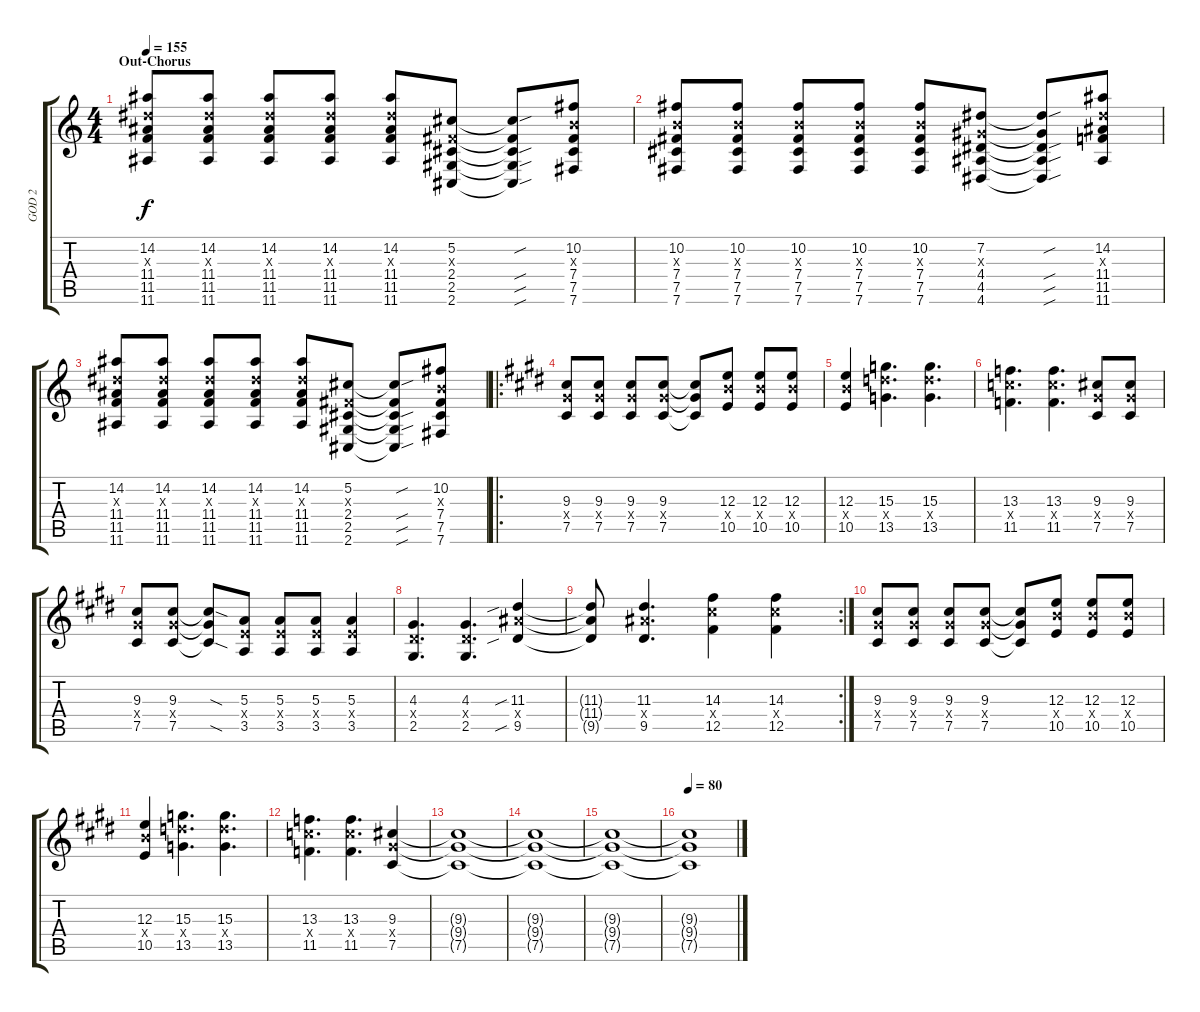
\track ("GOD 2" "GOD 2") {instrument distortionguitar}
\staff {score tabs}
\tuning (Db4 Ab3 E3 B2 Gb2 B1) {hide}
\ts (4 4)
\section ("" "Out-Chorus")
\tempo 155
\clef g2
\ks c
(14.2 11.3{x} 11.4 11.5 11.6).8{dy f} (14.2 11.3{x} 11.4 11.5 11.6).8 (14.2 11.3{x} 11.4 11.5 11.6).8 (14.2 11.3{x} 11.4 11.5 11.6).8 (14.2 11.3{x} 11.4 11.5 11.6).8 (5.2 2.3{x} 2.4 2.5 2.6).8 (5.2{sou t} 2.3{t} 2.4{sou t} 2.5{sou t} 2.6{sou t}).8 (10.2 7.3{x} 7.4 7.5 7.6).8 |
(10.2 7.3{x} 7.4 7.5 7.6).8 (10.2 7.3{x} 7.4 7.5 7.6).8 (10.2 7.3{x} 7.4 7.5 7.6).8 (10.2 7.3{x} 7.4 7.5 7.6).8 (10.2 7.3{x} 7.4 7.5 7.6).8 (7.2 4.3{x} 4.4 4.5 4.6).8 (7.2{sou t} 4.3{t} 4.4{sou t} 4.5{sou t} 4.6{sou t}).8 (14.2 11.3{x} 11.4 11.5 11.6).8 |
(14.2 11.3{x} 11.4 11.5 11.6).8 (14.2 11.3{x} 11.4 11.5 11.6).8 (14.2 11.3{x} 11.4 11.5 11.6).8 (14.2 11.3{x} 11.4 11.5 11.6).8 (14.2 11.3{x} 11.4 11.5 11.6).8 (5.2 2.3{x} 2.4 2.5 2.6).8 (5.2{sou t} 2.3{t} 2.4{sou t} 2.5{sou t} 2.6{sou t}).8 (10.2 7.3{x} 7.4 7.5 7.6).8 |
\ro
\ks e
(9.3 9.4{x} 7.5).8 (9.3 9.4{x} 7.5).8 (9.3 9.4{x} 7.5).8 (9.3 9.4{x} 7.5).8 (9.3{t} 9.4{t} 7.5{t}).8 (12.3 12.4{x} 10.5).8 (12.3 12.4{x} 10.5).8 (12.3 12.4{x} 10.5).8 |
(12.3 12.4{x} 10.5).4 (15.3 15.4{x} 13.5).4{d} (15.3 15.4{x} 13.5).4{d} |
(13.3 13.4{x} 11.5).4{d} (13.3 13.4{x} 11.5).4{d} (9.3 9.4{x} 7.5).8 (9.3 9.4{x} 7.5).8 |
(9.3 9.4{x} 7.5).8 (9.3 9.4{x} 7.5).8 (9.3{sod t} 9.4{t} 7.5{sod t}).8 (5.3 5.4{x} 3.5).8 (5.3 5.4{x} 3.5).8 (5.3 5.4{x} 3.5).8 (5.3 5.4{x} 3.5).4 |
(4.3 4.4{x} 2.5).4{d} (4.3 4.4{x} 2.5).4{d} (11.3{sib} 11.4{x} 9.5{sib}).4 |
\rc 2
(11.3{t} 11.4{t} 9.5{t}).8 (11.3 11.4{x} 9.5).4{d} (14.3 14.4{x} 12.5).4 (14.3 14.4{x} 12.5).4 |
(9.3 9.4{x} 7.5).8 (9.3 9.4{x} 7.5).8 (9.3 9.4{x} 7.5).8 (9.3 9.4{x} 7.5).8 (9.3{t} 9.4{t} 7.5{t}).8 (12.3 12.4{x} 10.5).8 (12.3 12.4{x} 10.5).8 (12.3 12.4{x} 10.5).8 |
(12.3 12.4{x} 10.5).4 (15.3 15.4{x} 13.5).4{d} (15.3 15.4{x} 13.5).4{d} |
(13.3 13.4{x} 11.5).4{d} (13.3 13.4{x} 11.5).4{d} (9.3 9.4{x} 7.5).4 |
(9.3{t} 9.4{t} 7.5{t}).1 |
(9.3{t} 9.4{t} 7.5{t}).1 |
(9.3{t} 9.4{t} 7.5{t}).1 |
\tempo 80
(9.3{t} 9.4{t} 7.5{t}).1
